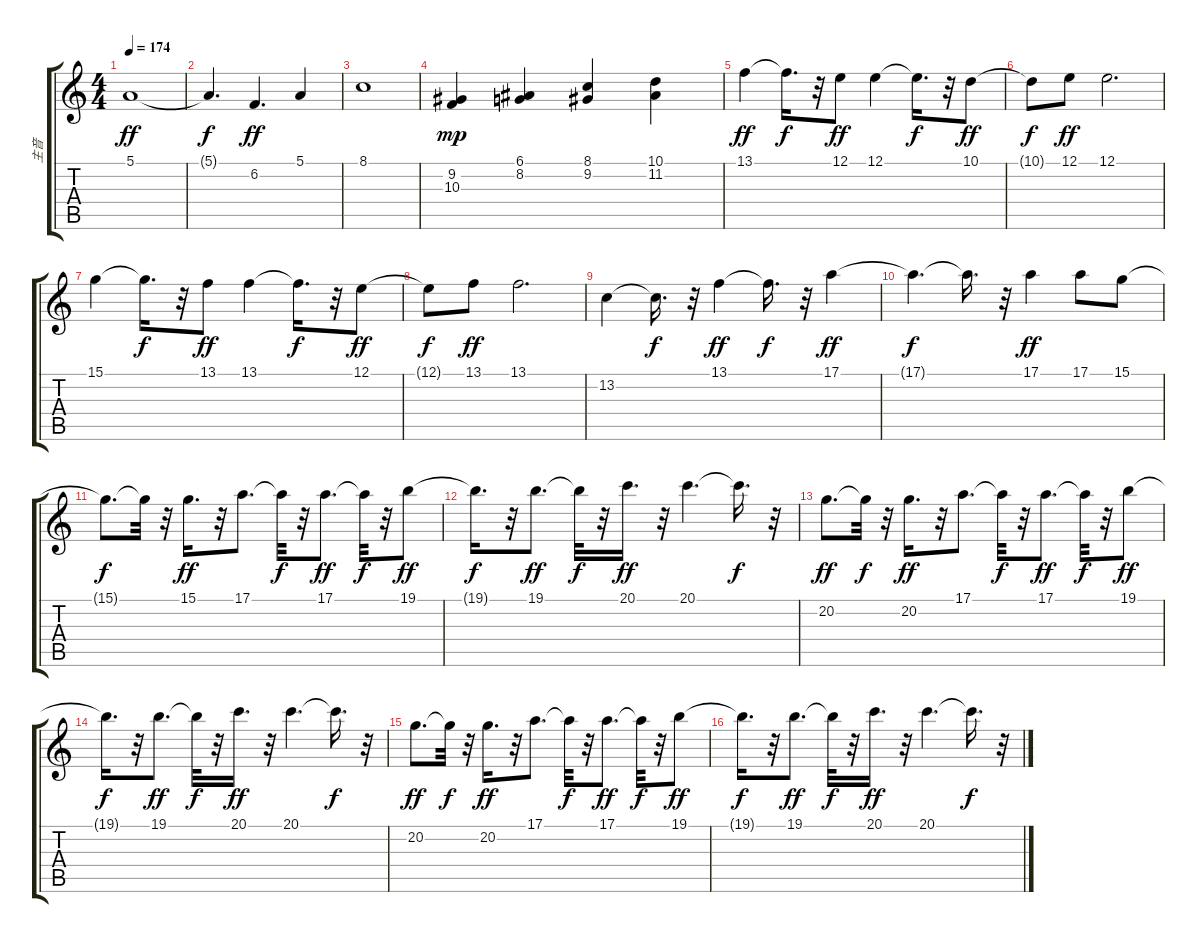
\track ("主音" "主音") {instrument pad3polysynth}
\staff {score tabs}
\tuning (E4 B3 G3 D3 A2 E2) {hide}
\ts (4 4)
\tempo 174
\clef g2
\ks c
5.1.1{dy ff} |
5.1{t}.4{d dy f} 6.2.4{d dy ff} 5.1.4 |
8.1.1 |
(9.2 10.3).4{dy mp} (6.1 8.2).4 (8.1 9.2).4 (10.1 11.2).4 |
13.1.4{dy ff} 13.1{t}.16{d dy f} r.32 12.1.8{dy ff} 12.1.4 12.1{t}.16{d dy f} r.32 10.1.8{dy ff} |
10.1{t}.8{dy f} 12.1.8{dy ff} 12.1.2{d} |
15.1.4 15.1{t}.16{d dy f} r.32 13.1.8{dy ff} 13.1.4 13.1{t}.16{d dy f} r.32 12.1.8{dy ff} |
12.1{t}.8{dy f} 13.1.8{dy ff} 13.1.2{d} |
13.2.4 13.2{t}.16{d dy f} r.32 13.1.4{dy ff} 13.1{t}.16{d dy f} r.32 17.1.4{dy ff} |
17.1{t}.4{d dy f} 17.1{t}.16{d} r.32 17.1.4{dy ff} 17.1.8 15.1.8 |
15.1{t}.8{d dy f} 15.1{t}.32 r.32 15.1.16{d dy ff} r.32 17.1.8{d} 17.1{t}.32{dy f} r.32 17.1.8{d dy ff} 17.1{t}.32{dy f} r.32 19.1.8{dy ff} |
19.1{t}.16{d dy f} r.32 19.1.8{d dy ff} 19.1{t}.32{dy f} r.32 20.1.16{d dy ff} r.32 20.1.4{d} 20.1{t}.16{d dy f} r.32 |
20.2.8{d dy ff} 20.2{t}.32{dy f} r.32 20.2.16{d dy ff} r.32 17.1.8{d} 17.1{t}.32{dy f} r.32 17.1.8{d dy ff} 17.1{t}.32{dy f} r.32 19.1.8{dy ff} |
19.1{t}.16{d dy f} r.32 19.1.8{d dy ff} 19.1{t}.32{dy f} r.32 20.1.16{d dy ff} r.32 20.1.4{d} 20.1{t}.16{d dy f} r.32 |
20.2.8{d dy ff} 20.2{t}.32{dy f} r.32 20.2.16{d dy ff} r.32 17.1.8{d} 17.1{t}.32{dy f} r.32 17.1.8{d dy ff} 17.1{t}.32{dy f} r.32 19.1.8{dy ff} |
19.1{t}.16{d dy f} r.32 19.1.8{d dy ff} 19.1{t}.32{dy f} r.32 20.1.16{d dy ff} r.32 20.1.4{d} 20.1{t}.16{d dy f} r.32
